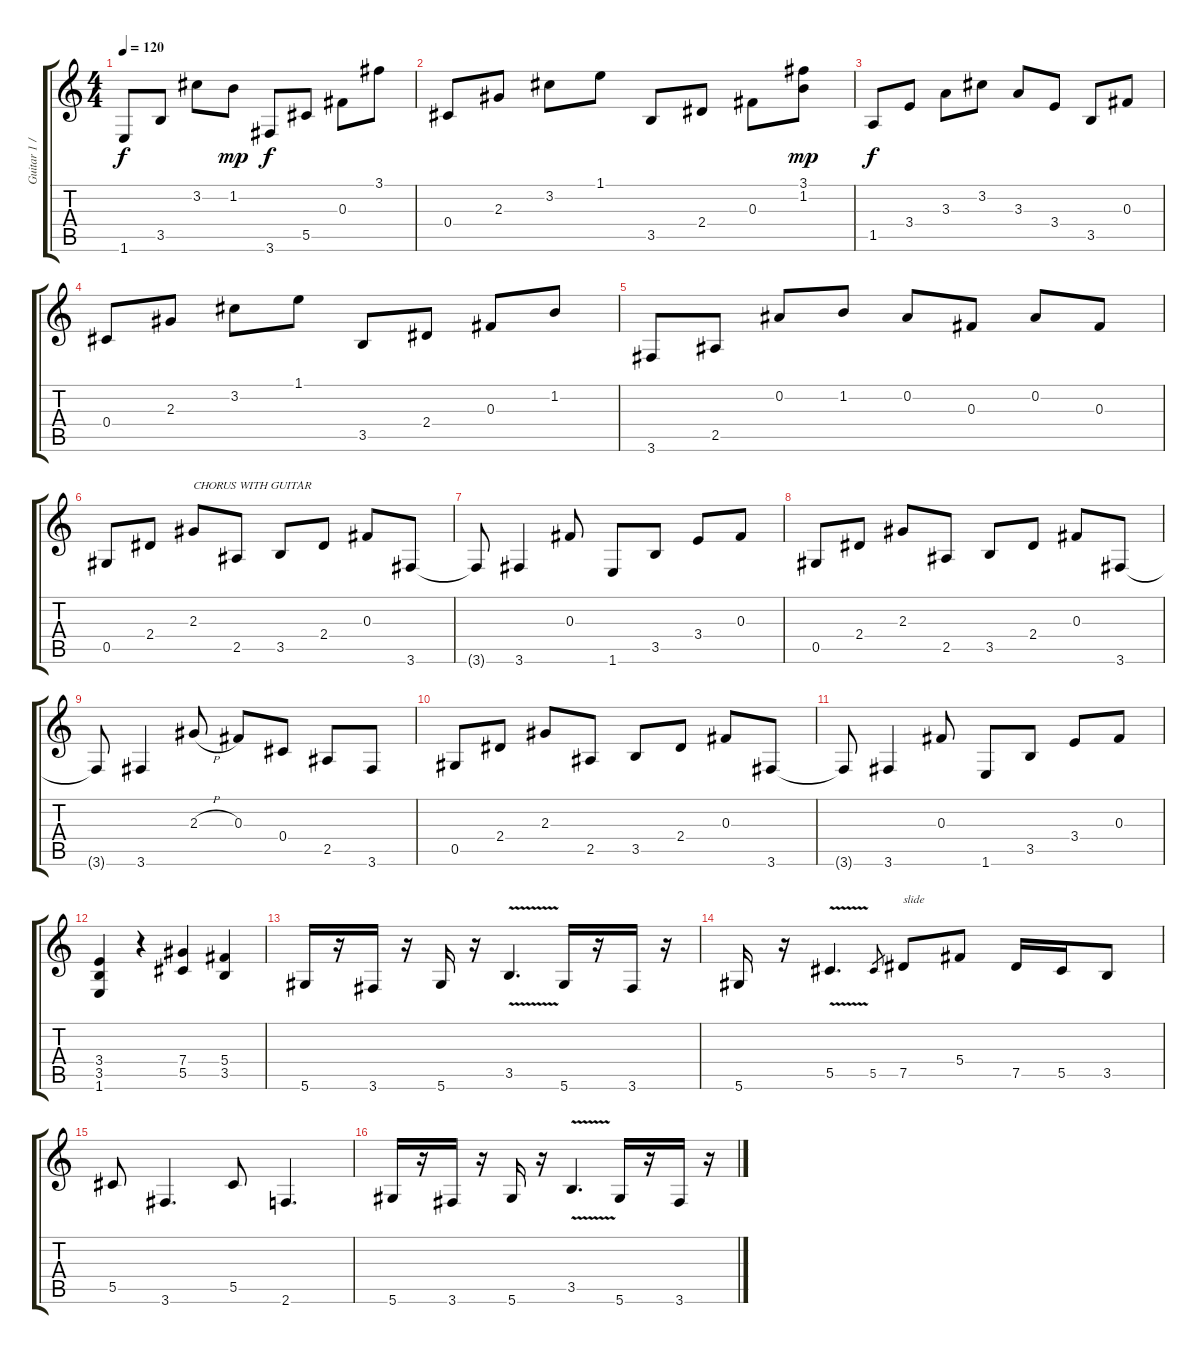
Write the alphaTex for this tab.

\track ("Guitar 1 / Lead" "Guitar 1 /") {instrument overdrivenguitar}
\staff {score tabs}
\tuning (Eb4 Bb3 Gb3 Db3 Ab2 Eb2) {hide}
\ts (4 4)
\tempo 120
\clef g2
\ks c
1.6.8{dy f} 3.5.8 3.2.8 1.2.8{dy mp} 3.6.8{dy f} 5.5.8 0.3.8 3.1.8 |
0.4.8{instrument acousticguitarsteel} 2.3.8 3.2.8 1.1.8 3.5.8 2.4.8 0.3.8 (3.1 1.2).8{dy mp} |
1.5.8{dy f} 3.4.8 3.3.8 3.2.8 3.3.8 3.4.8 3.5.8 0.3.8 |
0.4.8{instrument acousticguitarsteel} 2.3.8 3.2.8 1.1.8 3.5.8 2.4.8 0.3.8 1.2.8 |
3.6.8{instrument acousticguitarsteel} 2.5.8 0.2.8 1.2.8 0.2.8 0.3.8 0.2.8 0.3.8 |
0.5.8{volume 10 instrument overdrivenguitar} 2.4.8 2.3.8{txt "CHORUS WITH GUITAR"} 2.5.8 3.5.8 2.4.8 0.3.8 3.6.8 |
3.6{t}.8 3.6.4 0.3.8 1.6.8 3.5.8 3.4.8 0.3.8 |
0.5.8{volume 10 instrument overdrivenguitar} 2.4.8 2.3.8 2.5.8 3.5.8 2.4.8 0.3.8 3.6.8 |
3.6{t}.8 3.6.4 2.3{h}.8 0.3.8 0.4.8 2.5.8 3.6.8 |
0.5.8{volume 10 instrument overdrivenguitar} 2.4.8 2.3.8 2.5.8 3.5.8 2.4.8 0.3.8 3.6.8 |
3.6{t}.8 3.6.4 0.3.8 1.6.8 3.5.8 3.4.8 0.3.8 |
(3.4 3.5 1.6).4{volume 12} r.4 (7.4 5.5).4 (5.4 3.5).4 |
5.6.16 r.16 3.6.16 r.16 5.6.16 r.16 3.5{v}.4{d} 5.6.16 r.16 3.6.16 r.16 |
5.6.16 r.16 5.5{v}.4{d} 5.5.8{gr} 7.5.8{txt "slide"} 5.4.8 7.5.16 5.5.16 3.5.8 |
5.5.8 3.6.4{d} 5.5.8 2.6.4{d} |
5.6.16 r.16 3.6.16 r.16 5.6.16 r.16 3.5{v}.4{d} 5.6.16 r.16 3.6.16 r.16
